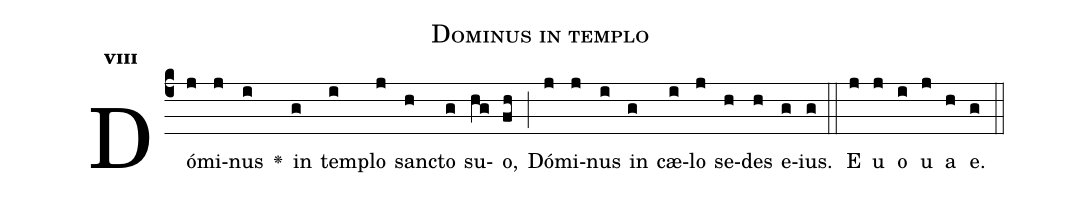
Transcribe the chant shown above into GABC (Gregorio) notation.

name:Dominus in templo;
office-part:Antiphona;
mode:8;
%%
initial-style: 1;
name: Dominus in templo;
book: Antiphonae & Responsoria/Tomus III, p. 10;
occasion: Psalterium Hebdomada I Feria II;
office-part: Vesperae Ant 1;
user-notes: ;
commentary: ;
annotation: 8g;
centering-scheme: english;
fontsize: 12;
font: OFLSortsMillGoudy;
height: 11;
width: 4.5;
%%
(c4)Dó(j)mi(j)nus(i) <v>\greheightstar</v>() in(g) tem(i)plo(j) san(h)cto(g) su(hg)o,(fh) (;) Dó(j)mi(j)nus(i) in(g) cæ(i)lo(j) se(h)des(h) e(g)ius.(g) (::)
E(j) u(j) o(i) u(j) a(h) e.(g) (::)
